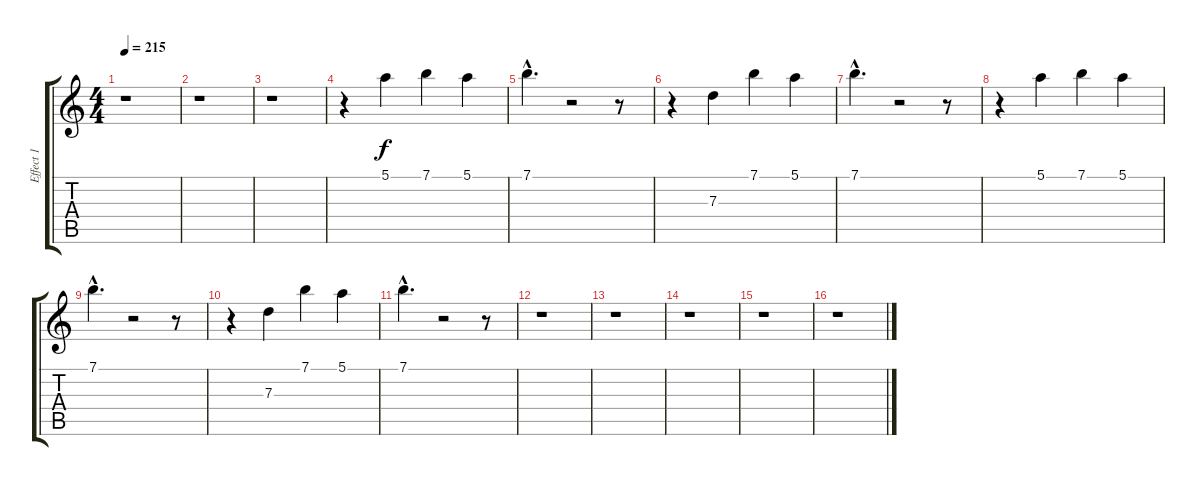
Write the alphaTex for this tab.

\track ("Effect 1" "Effect 1") {instrument electricguitarclean}
\staff {score tabs}
\tuning (E4 B3 G3 D3 A2 E2) {hide}
\ts (4 4)
\tempo 215
\clef g2
\ks c
r.1{dy f} |
r.1 |
r.1 |
r.4 5.1.4 7.1.4 5.1.4 |
7.1{hac}.4{d} r.2 r.8 |
r.4 7.3.4 7.1.4 5.1.4 |
7.1{hac}.4{d} r.2 r.8 |
r.4 5.1.4 7.1.4 5.1.4 |
7.1{hac}.4{d} r.2 r.8 |
r.4 7.3.4 7.1.4 5.1.4 |
7.1{hac}.4{d} r.2 r.8 |
r.1 |
r.1 |
r.1 |
r.1 |
r.1
